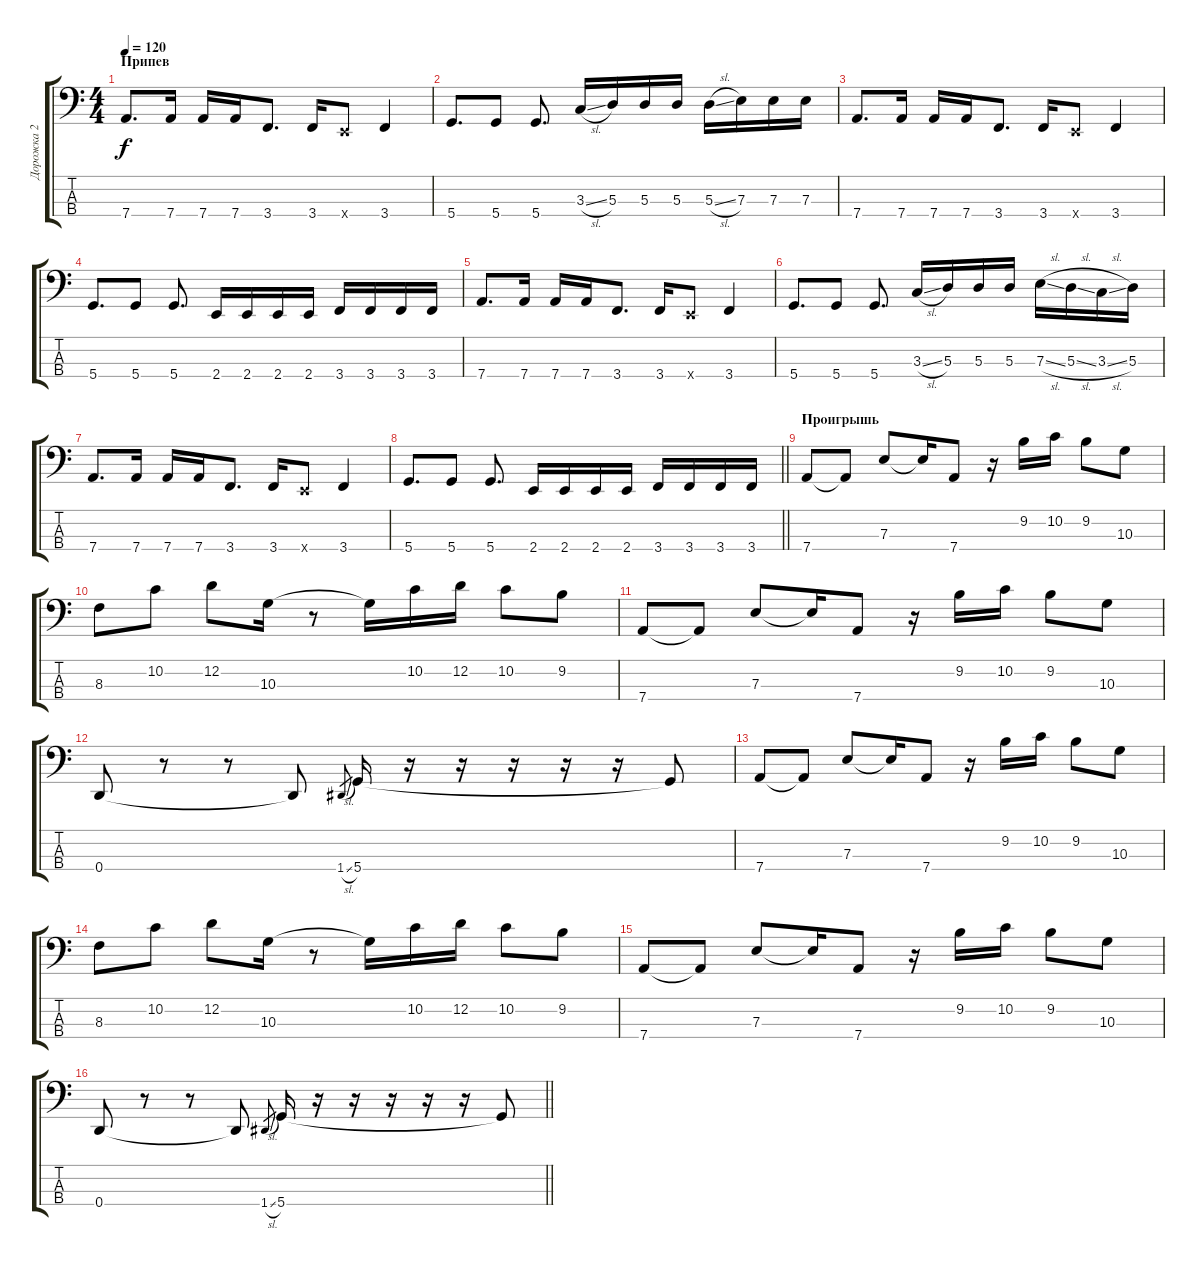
\track ("Дорожка 2" "Дорожка 2") {instrument slapbass2}
\staff {score tabs}
\tuning (G2 D2 A1 D1) {hide}
\ts (4 4)
\section ("" "Припев")
\tempo 120
\clef f4
\ks c
7.4.8{d dy f} 7.4.16 7.4.16 7.4.16 3.4.8{d} 3.4.16 2.4{x}.8 3.4.4 |
5.4.8{d} 5.4.8 5.4.8{d} 3.3{sl}.16 5.3.16 5.3.16 5.3.16 5.3{sl}.16 7.3.16 7.3.16 7.3.16 |
7.4.8{d} 7.4.16 7.4.16 7.4.16 3.4.8{d} 3.4.16 2.4{x}.8 3.4.4 |
5.4.8{d} 5.4.8 5.4.8{d} 2.4.16 2.4.16 2.4.16 2.4.16 3.4.16 3.4.16 3.4.16 3.4.16 |
7.4.8{d} 7.4.16 7.4.16 7.4.16 3.4.8{d} 3.4.16 2.4{x}.8 3.4.4 |
5.4.8{d} 5.4.8 5.4.8{d} 3.3{sl}.16 5.3.16 5.3.16 5.3.16 7.3{sl}.16 5.3{sl}.16 3.3{sl}.16 5.3.16 |
7.4.8{d} 7.4.16 7.4.16 7.4.16 3.4.8{d} 3.4.16 2.4{x}.8 3.4.4 |
\barLineRight lightlight
5.4.8{d} 5.4.8 5.4.8{d} 2.4.16 2.4.16 2.4.16 2.4.16 3.4.16 3.4.16 3.4.16 3.4.16 |
\section ("" "Проигрышь")
7.4.8 7.4{t}.8 7.3.8 7.3{t}.16 7.4.8 r.16 9.2.16 10.2.16 9.2.8 10.3.8 |
8.3.8 10.2.8 12.2.8 10.3.16 r.8 10.3{t}.16 10.2.16 12.2.16 10.2.8 9.2.8 |
7.4.8 7.4{t}.8 7.3.8 7.3{t}.16 7.4.8 r.16 9.2.16 10.2.16 9.2.8 10.3.8 |
0.4.8 r.8 r.8 0.4{t}.8 1.4{sl}.8{gr} 5.4.16 r.16 r.16 r.16 r.16 r.16 5.4{t}.8 |
7.4.8 7.4{t}.8 7.3.8 7.3{t}.16 7.4.8 r.16 9.2.16 10.2.16 9.2.8 10.3.8 |
8.3.8 10.2.8 12.2.8 10.3.16 r.8 10.3{t}.16 10.2.16 12.2.16 10.2.8 9.2.8 |
7.4.8 7.4{t}.8 7.3.8 7.3{t}.16 7.4.8 r.16 9.2.16 10.2.16 9.2.8 10.3.8 |
\barLineRight lightlight
0.4.8 r.8 r.8 0.4{t}.8 1.4{sl}.8{gr} 5.4.16 r.16 r.16 r.16 r.16 r.16 5.4{t}.8
